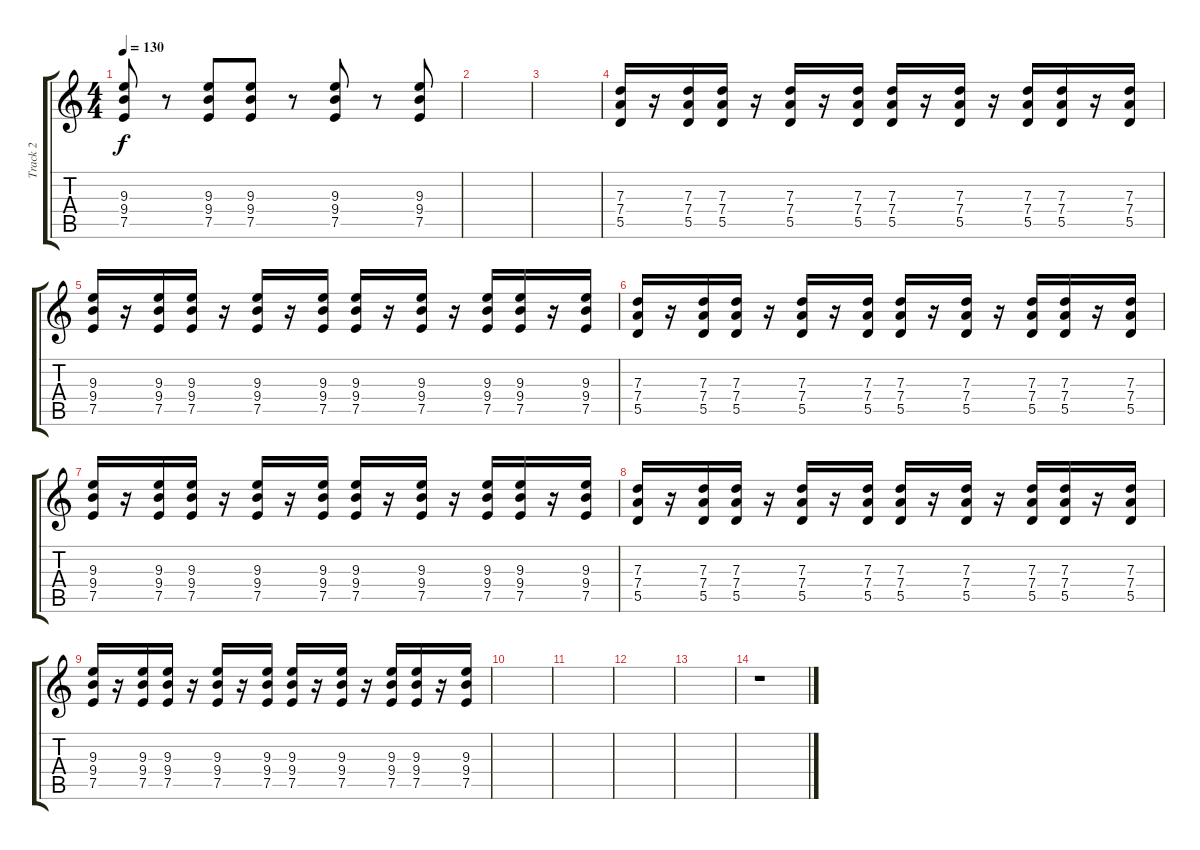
\track ("Track 2" "Track 2") {instrument overdrivenguitar}
\staff {score tabs}
\tuning (E4 B3 G3 D3 A2 E2) {hide}
\ts (4 4)
\tempo 130
\clef g2
\ks c
(9.3 9.4 7.5).8{dy f} r.8 (9.3 9.4 7.5).8 (9.3 9.4 7.5).8 r.8 (9.3 9.4 7.5).8 r.8 (9.3 9.4 7.5).8 |
|
|
(7.3 7.4 5.5).16 r.16 (7.3 7.4 5.5).16 (7.3 7.4 5.5).16 r.16 (7.3 7.4 5.5).16 r.16 (7.3 7.4 5.5).16 (7.3 7.4 5.5).16 r.16 (7.3 7.4 5.5).16 r.16 (7.3 7.4 5.5).16 (7.3 7.4 5.5).16 r.16 (7.3 7.4 5.5).16 |
(9.3 9.4 7.5).16 r.16 (9.3 9.4 7.5).16 (9.3 9.4 7.5).16 r.16 (9.3 9.4 7.5).16 r.16 (9.3 9.4 7.5).16 (9.3 9.4 7.5).16 r.16 (9.3 9.4 7.5).16 r.16 (9.3 9.4 7.5).16 (9.3 9.4 7.5).16 r.16 (9.3 9.4 7.5).16 |
(7.3 7.4 5.5).16 r.16 (7.3 7.4 5.5).16 (7.3 7.4 5.5).16 r.16 (7.3 7.4 5.5).16 r.16 (7.3 7.4 5.5).16 (7.3 7.4 5.5).16 r.16 (7.3 7.4 5.5).16 r.16 (7.3 7.4 5.5).16 (7.3 7.4 5.5).16 r.16 (7.3 7.4 5.5).16 |
(9.3 9.4 7.5).16 r.16 (9.3 9.4 7.5).16 (9.3 9.4 7.5).16 r.16 (9.3 9.4 7.5).16 r.16 (9.3 9.4 7.5).16 (9.3 9.4 7.5).16 r.16 (9.3 9.4 7.5).16 r.16 (9.3 9.4 7.5).16 (9.3 9.4 7.5).16 r.16 (9.3 9.4 7.5).16 |
(7.3 7.4 5.5).16 r.16 (7.3 7.4 5.5).16 (7.3 7.4 5.5).16 r.16 (7.3 7.4 5.5).16 r.16 (7.3 7.4 5.5).16 (7.3 7.4 5.5).16 r.16 (7.3 7.4 5.5).16 r.16 (7.3 7.4 5.5).16 (7.3 7.4 5.5).16 r.16 (7.3 7.4 5.5).16 |
(9.3 9.4 7.5).16 r.16 (9.3 9.4 7.5).16 (9.3 9.4 7.5).16 r.16 (9.3 9.4 7.5).16 r.16 (9.3 9.4 7.5).16 (9.3 9.4 7.5).16 r.16 (9.3 9.4 7.5).16 r.16 (9.3 9.4 7.5).16 (9.3 9.4 7.5).16 r.16 (9.3 9.4 7.5).16 |
|
|
|
|
r.1
